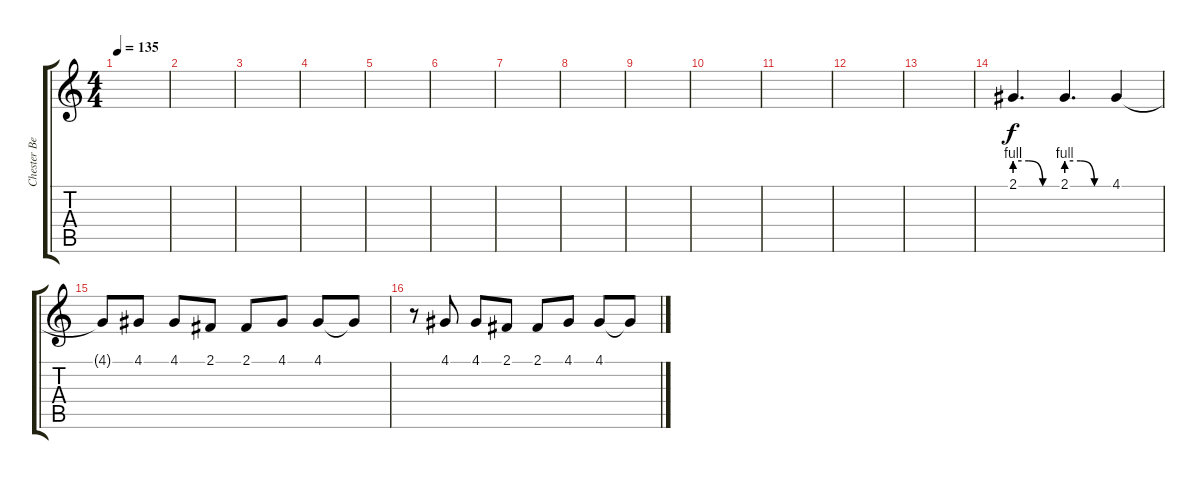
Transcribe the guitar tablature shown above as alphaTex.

\track ("Chester Bennington (Vocals)" "Chester Be") {instrument harmonica}
\staff {score tabs}
\tuning (E4 B3 G3 D3 A2 E2) {hide}
\ts (4 4)
\tempo 135
\clef g2
\ks c
|
|
|
|
|
|
|
|
|
|
|
|
|
2.1{be (custom 0 4 20 4 40 0 60 0)}.4{d} 2.1{be (custom 0 4 20 4 40 0 60 0)}.4{d} 4.1.4 |
4.1{t}.8 4.1.8 4.1.8 2.1.8 2.1.8 4.1.8 4.1.8 4.1{t}.8 |
r.8 4.1.8 4.1.8 2.1.8 2.1.8 4.1.8 4.1.8 4.1{t}.8
